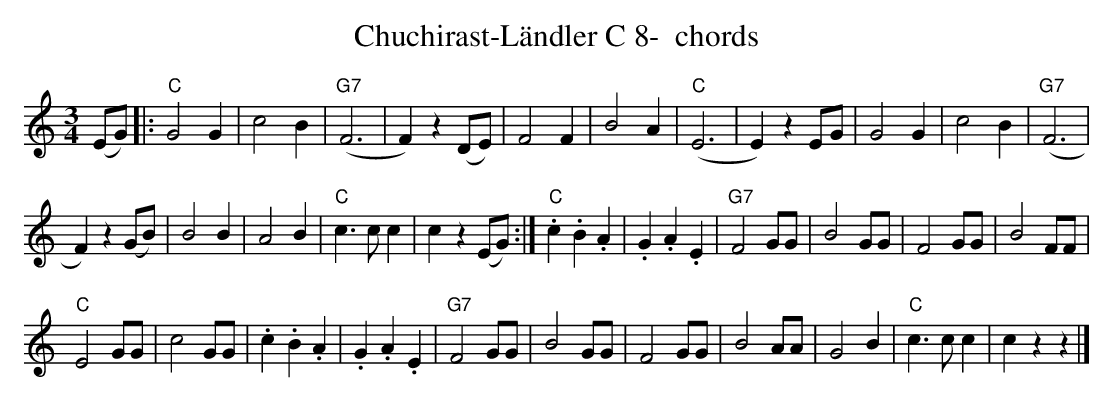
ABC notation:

X:1
T:Chuchirast-L\"andler C 8-  chords
M:3/4
L:1/4
K:Cmaj%%MIDI gchordon
(E/2G/2) |: "C"G2G | c2B | "G7"(F3 | F)z (D/2E/2) | F2F | B2A | "C"(E3 | E)z E/2G/2 | G2G | c2B | "G7"(F3 |
F)z (G/2B/2) | B2B | A2B | "C"c>cc | cz (E/2G/2) :| "C".c.B.A | .G.A.E | "G7"F2G/2G/2 | B2 G/2G/2 | F2 G/2G/2 | B2 F/2F/2 |
"C"E2 G/2G/2 | c2 G/2G/2 | .c.B.A | .G.A.E | "G7"F2G/2G/2 | B2G/2G/2 | F2G/2G/2 | B2A/2A/2 | G2B | "C"c>cc | czz |]
